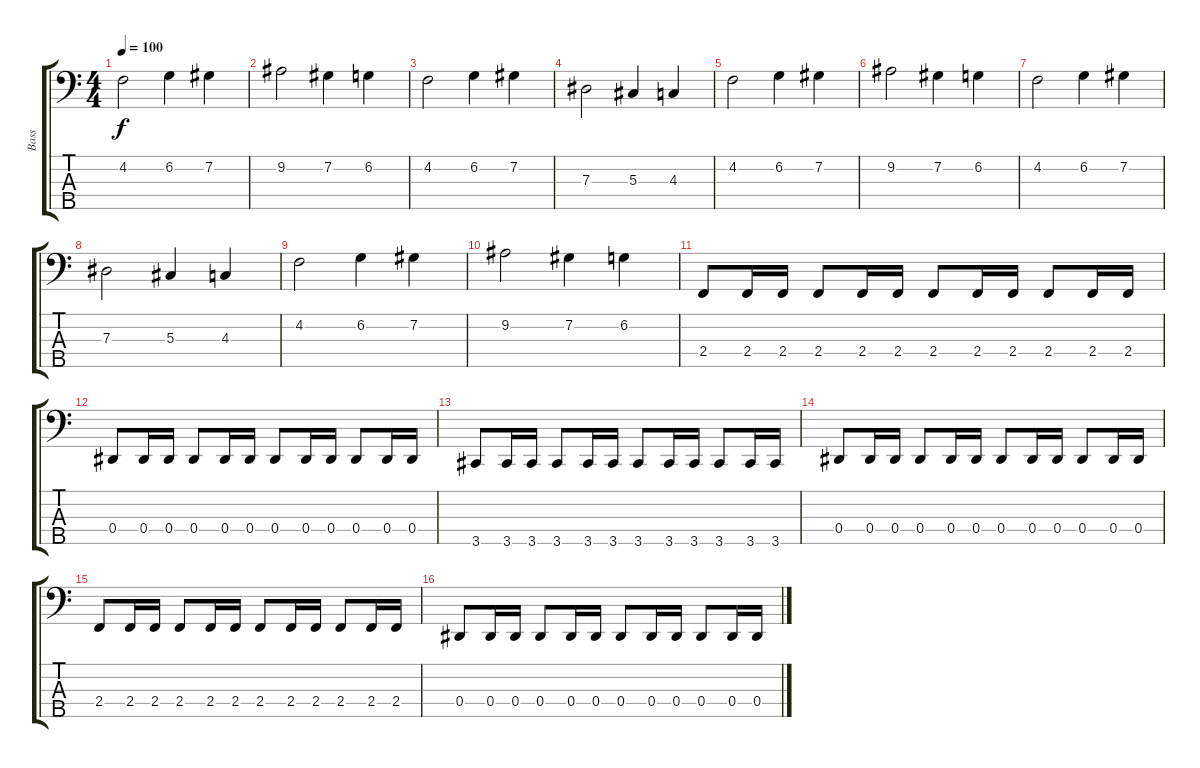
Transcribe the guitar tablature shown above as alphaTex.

\track ("Bass" "Bass") {instrument electricbassfinger}
\staff {score tabs}
\tuning (Gb2 Db2 Ab1 Eb1 Bb0) {hide}
\ts (4 4)
\tempo 100
\clef f4
\ks c
4.2.2{dy f} 6.2.4 7.2.4 |
9.2.2 7.2.4 6.2.4 |
4.2.2 6.2.4 7.2.4 |
7.3.2 5.3.4 4.3.4 |
4.2.2 6.2.4 7.2.4 |
9.2.2 7.2.4 6.2.4 |
4.2.2 6.2.4 7.2.4 |
7.3.2 5.3.4 4.3.4 |
4.2.2 6.2.4 7.2.4 |
9.2.2 7.2.4 6.2.4 |
2.4.8 2.4.16 2.4.16 2.4.8 2.4.16 2.4.16 2.4.8 2.4.16 2.4.16 2.4.8 2.4.16 2.4.16 |
0.4.8 0.4.16 0.4.16 0.4.8 0.4.16 0.4.16 0.4.8 0.4.16 0.4.16 0.4.8 0.4.16 0.4.16 |
3.5.8 3.5.16 3.5.16 3.5.8 3.5.16 3.5.16 3.5.8 3.5.16 3.5.16 3.5.8 3.5.16 3.5.16 |
0.4.8 0.4.16 0.4.16 0.4.8 0.4.16 0.4.16 0.4.8 0.4.16 0.4.16 0.4.8 0.4.16 0.4.16 |
2.4.8 2.4.16 2.4.16 2.4.8 2.4.16 2.4.16 2.4.8 2.4.16 2.4.16 2.4.8 2.4.16 2.4.16 |
0.4.8 0.4.16 0.4.16 0.4.8 0.4.16 0.4.16 0.4.8 0.4.16 0.4.16 0.4.8 0.4.16 0.4.16
